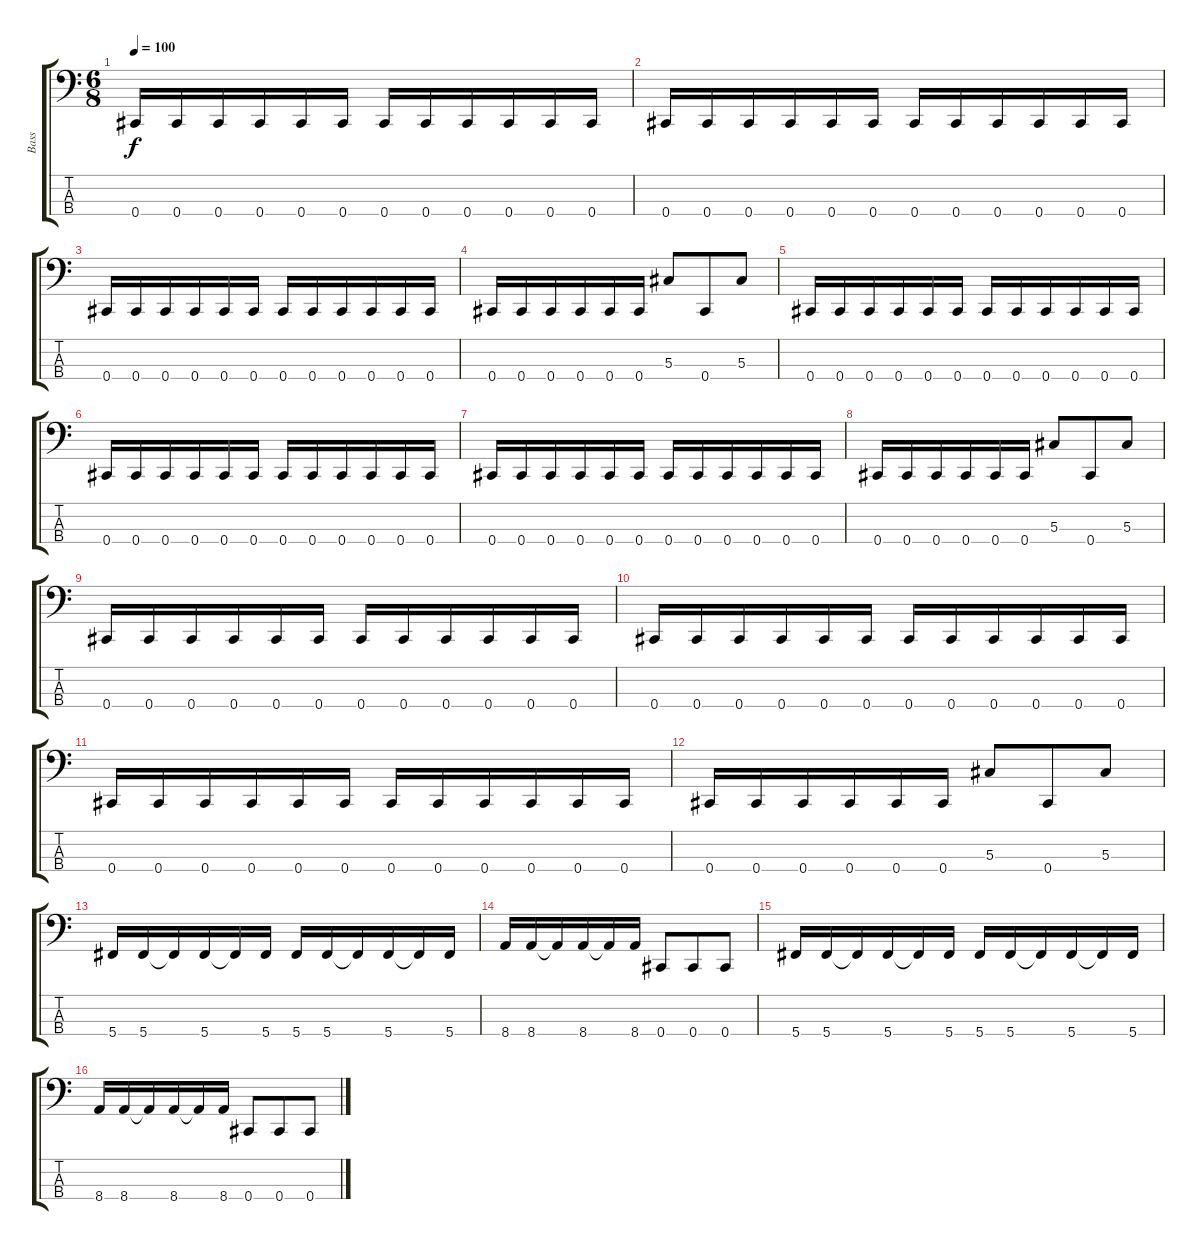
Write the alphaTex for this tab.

\track ("Bass" "Bass") {instrument electricbasspick}
\staff {score tabs}
\tuning (Gb2 Db2 Ab1 Db1) {hide}
\ts (6 8)
\tempo 100
\clef f4
\ks c
0.4.16{dy f} 0.4.16 0.4.16 0.4.16 0.4.16 0.4.16 0.4.16 0.4.16 0.4.16 0.4.16 0.4.16 0.4.16 |
0.4.16 0.4.16 0.4.16 0.4.16 0.4.16 0.4.16 0.4.16 0.4.16 0.4.16 0.4.16 0.4.16 0.4.16 |
0.4.16 0.4.16 0.4.16 0.4.16 0.4.16 0.4.16 0.4.16 0.4.16 0.4.16 0.4.16 0.4.16 0.4.16 |
0.4.16 0.4.16 0.4.16 0.4.16 0.4.16 0.4.16 5.3.8 0.4.8 5.3.8 |
0.4.16 0.4.16 0.4.16 0.4.16 0.4.16 0.4.16 0.4.16 0.4.16 0.4.16 0.4.16 0.4.16 0.4.16 |
0.4.16 0.4.16 0.4.16 0.4.16 0.4.16 0.4.16 0.4.16 0.4.16 0.4.16 0.4.16 0.4.16 0.4.16 |
0.4.16 0.4.16 0.4.16 0.4.16 0.4.16 0.4.16 0.4.16 0.4.16 0.4.16 0.4.16 0.4.16 0.4.16 |
0.4.16 0.4.16 0.4.16 0.4.16 0.4.16 0.4.16 5.3.8 0.4.8 5.3.8 |
0.4.16 0.4.16 0.4.16 0.4.16 0.4.16 0.4.16 0.4.16 0.4.16 0.4.16 0.4.16 0.4.16 0.4.16 |
0.4.16 0.4.16 0.4.16 0.4.16 0.4.16 0.4.16 0.4.16 0.4.16 0.4.16 0.4.16 0.4.16 0.4.16 |
0.4.16 0.4.16 0.4.16 0.4.16 0.4.16 0.4.16 0.4.16 0.4.16 0.4.16 0.4.16 0.4.16 0.4.16 |
0.4.16 0.4.16 0.4.16 0.4.16 0.4.16 0.4.16 5.3.8 0.4.8 5.3.8 |
5.4.16 5.4.16 5.4{t}.16 5.4.16 5.4{t}.16 5.4.16 5.4.16 5.4.16 5.4{t}.16 5.4.16 5.4{t}.16 5.4.16 |
8.4.16 8.4.16 8.4{t}.16 8.4.16 8.4{t}.16 8.4.16 0.4.8 0.4.8 0.4.8 |
5.4.16 5.4.16 5.4{t}.16 5.4.16 5.4{t}.16 5.4.16 5.4.16 5.4.16 5.4{t}.16 5.4.16 5.4{t}.16 5.4.16 |
8.4.16 8.4.16 8.4{t}.16 8.4.16 8.4{t}.16 8.4.16 0.4.8 0.4.8 0.4.8
